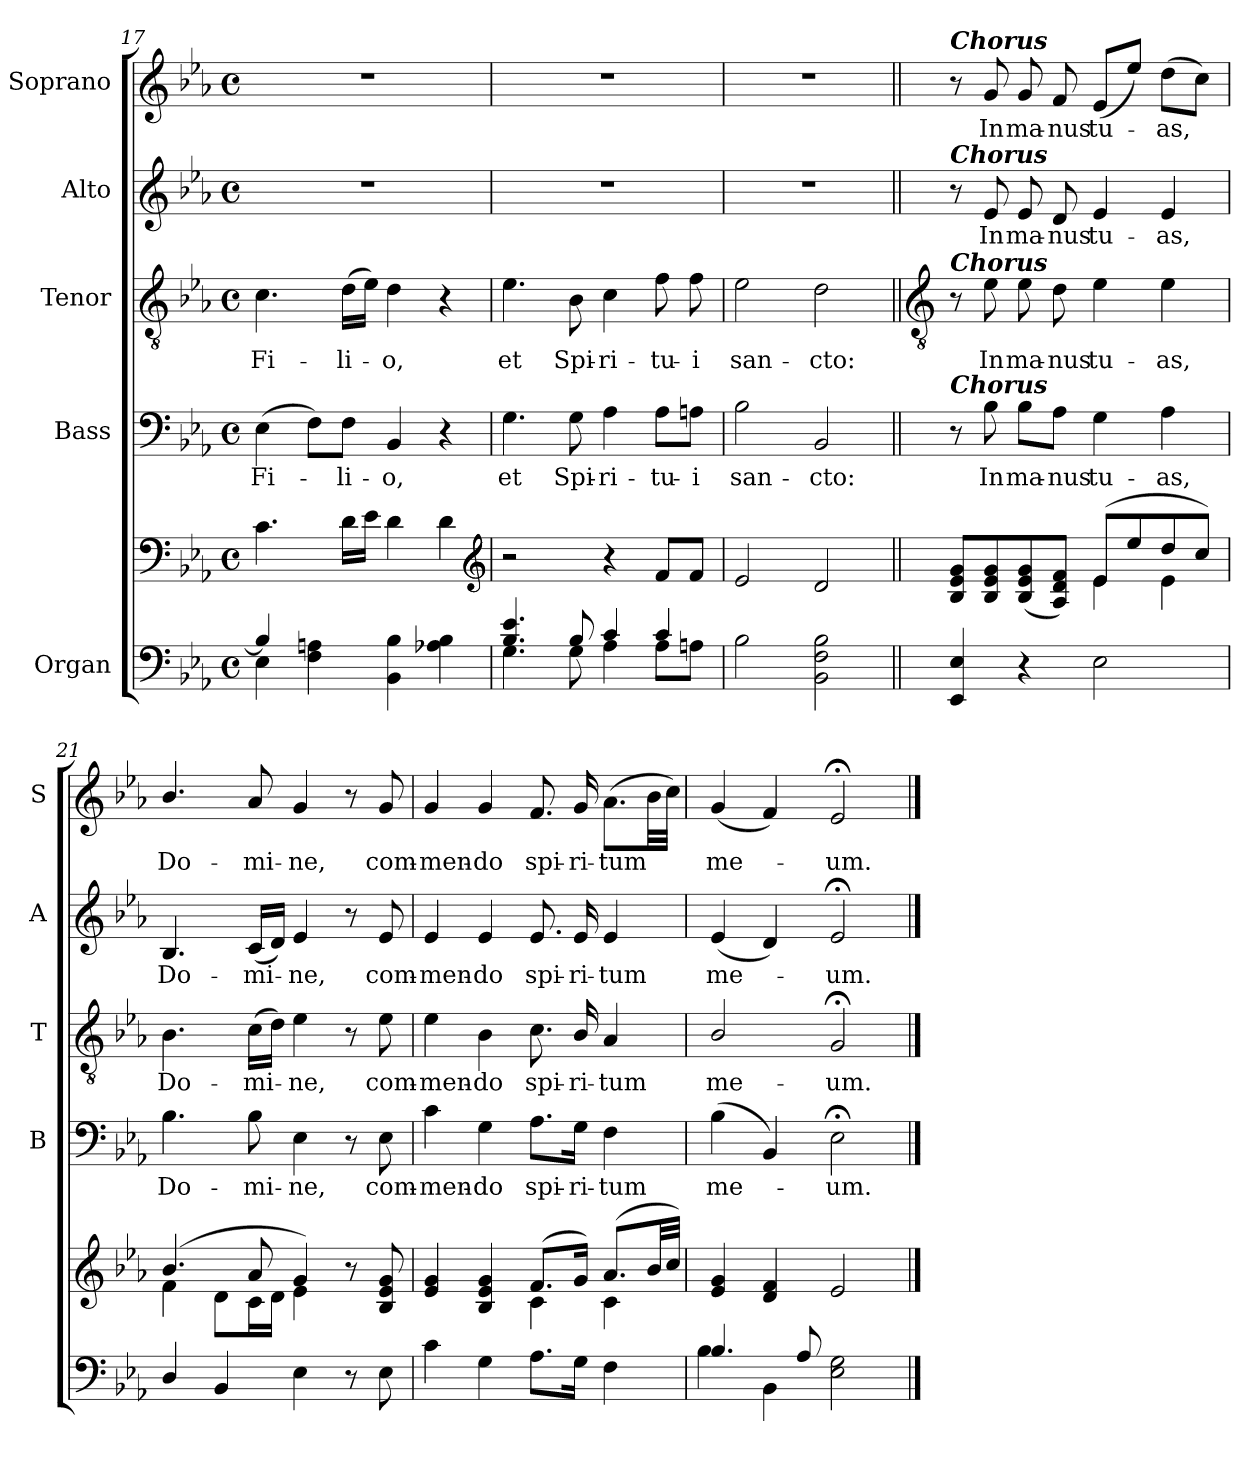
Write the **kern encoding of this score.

**kern	**kern	**kern	**text	**kern	**text	**kern	**text	**kern	**text
*part5	*part5	*part4	*part4	*part3	*part3	*part2	*part2	*part1	*part1
*staff6	*staff5	*staff4	*staff4	*staff3	*staff3	*staff2	*staff2	*staff1	*staff1
*I"Organ	*	*I"Bass	*	*I"Tenor	*	*I"Alto	*	*I"Soprano	*
*	*	*I'B	*	*I'T	*	*I'A	*	*I'S	*
*clefF4	*clefF4	*clefF4	*	*clefGv2	*	*clefG2	*	*clefG2	*
*k[b-e-a-]	*k[b-e-a-]	*k[b-e-a-]	*	*k[b-e-a-]	*	*k[b-e-a-]	*	*k[b-e-a-]	*
*E-:	*E-:	*E-:	*	*E-:	*	*E-:	*	*E-:	*
*M4/4	*M4/4	*M4/4	*	*M4/4	*	*M4/4	*	*M4/4	*
*met(c)	*met(c)	*met(c)	*	*met(c)	*	*met(c)	*	*met(c)	*
=17	=17	=17	=17	=17	=17	=17	=17	=17	=17
*^	*^	*	*	*	*	*	*	*	*
!	!	!	!	!	!LO:LY:b	!	!LO:LY:b	!	!	!	!
4B-/]	4E-\	4.c	4ryy	(>4E-	Fi-	4.c	Fi-	1r	.	1r	.
2.ryy	4F 4An	.	2.ryy	8F\L)	.	.	.	.	.	.	.
!	!	!	!	!	!LO:LY:b	!	!LO:LY:b	!	!	!	!
.	.	16dLL	.	8F\J	li-	(>16dLL	-li-	.	.	.	.
.	.	16e-JJ	.	.	.	16e-JJ)	.	.	.	.	.
!	!	!	!	!	!LO:LY:b	!	!LO:LY:b	!	!	!	!
.	4BB- 4B-	4d	.	4BB-	-o,	4d	o,	.	.	.	.
.	4A-X 4B-	4d	.	4r	.	4r	.	.	.	.	.
*	*	*v	*v	*	*	*	*	*	*	*	*
*	*	*clefG2	*	*	*	*	*	*	*	*
=18	=18	=18	=18	=18	=18	=18	=18	=18	=18	=18
!	!	!	!	!LO:LY:b	!	!LO:LY:b	!	!	!	!
4.B-/ 4.e-/	4.G	2r	4.G	et	4.e-	et	1r	.	1r	.
!	!	!	!	!LO:LY:b	!	!LO:LY:b	!	!	!	!
8B-/	8G	.	8G	Spi-	8B-	Spi-	.	.	.	.
!	!	!	!	!LO:LY:b	!	!LO:LY:b	!	!	!	!
4c/	4A-	4r	4A-	-ri-	4c	-ri-	.	.	.	.
!	!	!	!	!LO:LY:b	!	!LO:LY:b	!	!	!	!
4c/	8A-L	8fL	8A-\L	-tu-	8f	-tu-	.	.	.	.
!	!	!	!	!LO:LY:b	!	!LO:LY:b	!	!	!	!
.	8AnJ	8fJ	8An\J	-i	8f	-i	.	.	.	.
=19	=19	=19	=19	=19	=19	=19	=19	=19	=19	=19
*	*	*^	*	*	*	*	*	*	*	*
!	!	!	!	!	!LO:LY:b	!	!LO:LY:b	!	!	!	!
*v	*v	*	*	*	*	*	*	*	*	*	*
2B-	2e-	1ryy	2B-	san-	2e-	san-	1r	.	1r	.
!	!	!	!	!LO:LY:b	!	!LO:LY:b	!	!	!	!
2BB- 2F 2B-	2d	.	2BB-	-cto:	2d	-cto:	.	.	.	.
!!LO:LB:g=z
=20||	=20||	=20||	=20||	=20||	=20||	=20||	=20||	=20||	=20||	=20||
*	*	*	*	*	*clefGv2	*	*	*	*	*
!	!	!	!	!	!	!	!	!	!LO:TX:a:Bi:t=Chorus	!
!	!	!	!	!	!	!	!LO:TX:a:Bi:t=Chorus	!	!	!
!	!	!	!	!	!LO:TX:a:Bi:t=Chorus	!	!	!	!	!
!	!	!	!LO:TX:a:Bi:t=Chorus	!	!	!	!	!	!	!
4EE- 4E-	8B-/ 8e-/ 8g/L	2ryy	8r	.	8r	.	8r	.	8r	.
!	!	!	!	!LO:LY:b	!	!LO:LY:b	!	!LO:LY:b	!	!LO:LY:b
.	8B-/ 8e-/ 8g/	.	8B-	In	8e-	In	8e-	In	8g	In
!	!	!	!	!LO:LY:b	!	!LO:LY:b	!	!LO:LY:b	!	!LO:LY:b
4r	(>8B-/ 8e-/ 8g/	.	8B-\L	ma-	8e-	ma-	8e-	ma-	8g	ma-
!	!	!	!	!LO:LY:b	!	!LO:LY:b	!	!LO:LY:b	!	!LO:LY:b
.	8A-/ 8d/ 8f/J)	.	8A-\J	-nus	8d	-nus	8d	-nus	8f	-nus
!	!	!	!	!LO:LY:b	!	!LO:LY:b	!	!LO:LY:b	!	!LO:LY:b
2E-	(>8e-/L	4e-\	4G	tu-	4e-	tu-	4e-	tu-	(8e-L	tu-
.	8ee-/	.	.	.	.	.	.	.	8ee-J)	.
!	!	!	!	!LO:LY:b	!	!LO:LY:b	!	!LO:LY:b	!	!LO:LY:b
.	8dd/	4e-\	4A-	-as,	4e-	-as,	4e-	-as,	(>8ddL	as,
.	8cc/J)	.	.	.	.	.	.	.	8ccJ)	.
=21	=21	=21	=21	=21	=21	=21	=21	=21	=21	=21
!	!	!	!	!LO:LY:b	!	!LO:LY:b	!	!LO:LY:b	!	!LO:LY:b
4D/	(>4.b-/	4f\	4.B-	Do-	4.B-	Do-	4.B-	Do-	4.b-/	Do-
4BB-	.	8d\L	.	.	.	.	.	.	.	.
!	!	!	!	!LO:LY:b	!	!LO:LY:b	!	!LO:LY:b	!	!LO:LY:b
.	8a-/	16c\L	8B-	-mi-	(>16cLL	-mi-	(<16cLL	-mi-	8a-	-mi-
.	.	16d\JJ	.	.	16dJJ)	.	16dJJ)	.	.	.
!	!	!	!	!LO:LY:b	!	!LO:LY:b	!	!LO:LY:b	!	!LO:LY:b
4E-	4g/)	4e-\	4E-	-ne,	4e-	ne,	4e-	ne,	4g	-ne,
8r	8r	4ryy	8r	.	8r	.	8r	.	8r	.
!	!	!	!	!LO:LY:b	!	!LO:LY:b	!	!LO:LY:b	!	!LO:LY:b
8E-	8B-/ 8e-/ 8g/	.	8E-	com-	8e-	com-	8e-	com-	8g	com-
=22	=22	=22	=22	=22	=22	=22	=22	=22	=22	=22
!	!	!	!	!LO:LY:b	!	!LO:LY:b	!	!LO:LY:b	!	!LO:LY:b
4c	4e-/ 4g/	2ryy	4c	-men-	4e-	-men-	4e-	-men-	4g	-men-
!	!	!	!	!LO:LY:b	!	!LO:LY:b	!	!LO:LY:b	!	!LO:LY:b
4G	4B-/ 4e-/ 4g/	.	4G	-do	4B-	-do	4e-	-do	4g	-do
!	!	!	!	!LO:LY:b	!	!LO:LY:b	!	!LO:LY:b	!	!LO:LY:b
8.A-L	(>8.f/L	4c\	8.A-\L	spi-	8.c	spi-	8.e-	spi-	8.f	spi-
!	!	!	!	!LO:LY:b	!	!LO:LY:b	!	!LO:LY:b	!	!LO:LY:b
16GJ	16g/J)	.	16G\Jk	-ri-	16B-/	-ri-	16e-	-ri-	16g	-ri-
!	!	!	!	!LO:LY:b	!	!LO:LY:b	!	!LO:LY:b	!	!LO:LY:b
4F	(>8.a-/L	4c\	4F	-tum	4A-	-tum	4e-	-tum	(>8.a-L	-tum
.	32b-/LL	.	.	.	.	.	.	.	32b-LL	.
.	32cc/JJJ)	.	.	.	.	.	.	.	32ccJJJ)	.
=23	=23	=23	=23	=23	=23	=23	=23	=23	=23	=23
*^	*	*	*	*	*	*	*	*	*	*
!	!	!	!	!	!LO:LY:b	!	!LO:LY:b	!	!LO:LY:b	!	!LO:LY:b
4.B-/	4B-	4e-/ 4g/	2ryy	(4B-	me-	2B-/	me-	(<4e-	me-	(<4g	me-
.	4BB-\	4d/ 4f/	.	4BB-)	.	.	.	4d)	.	4f)	.
8A-/	.	.	.	.	.	.	.	.	.	.	.
!	!	!	!	!	!LO:LY:b	!	!LO:LY:b	!	!LO:LY:b	!	!LO:LY:b
2ryy	2E- 2G	2e-/	2ryy	2E-;<	um.	2G;<	-um.	2e-;<	um.	2e-;<	um.
*v	*v	*	*	*	*	*	*	*	*	*	*
*	*v	*v	*	*	*	*	*	*	*	*
==	==	==	==	==	==	==	==	==	==
*-	*-	*-	*-	*-	*-	*-	*-	*-	*-
